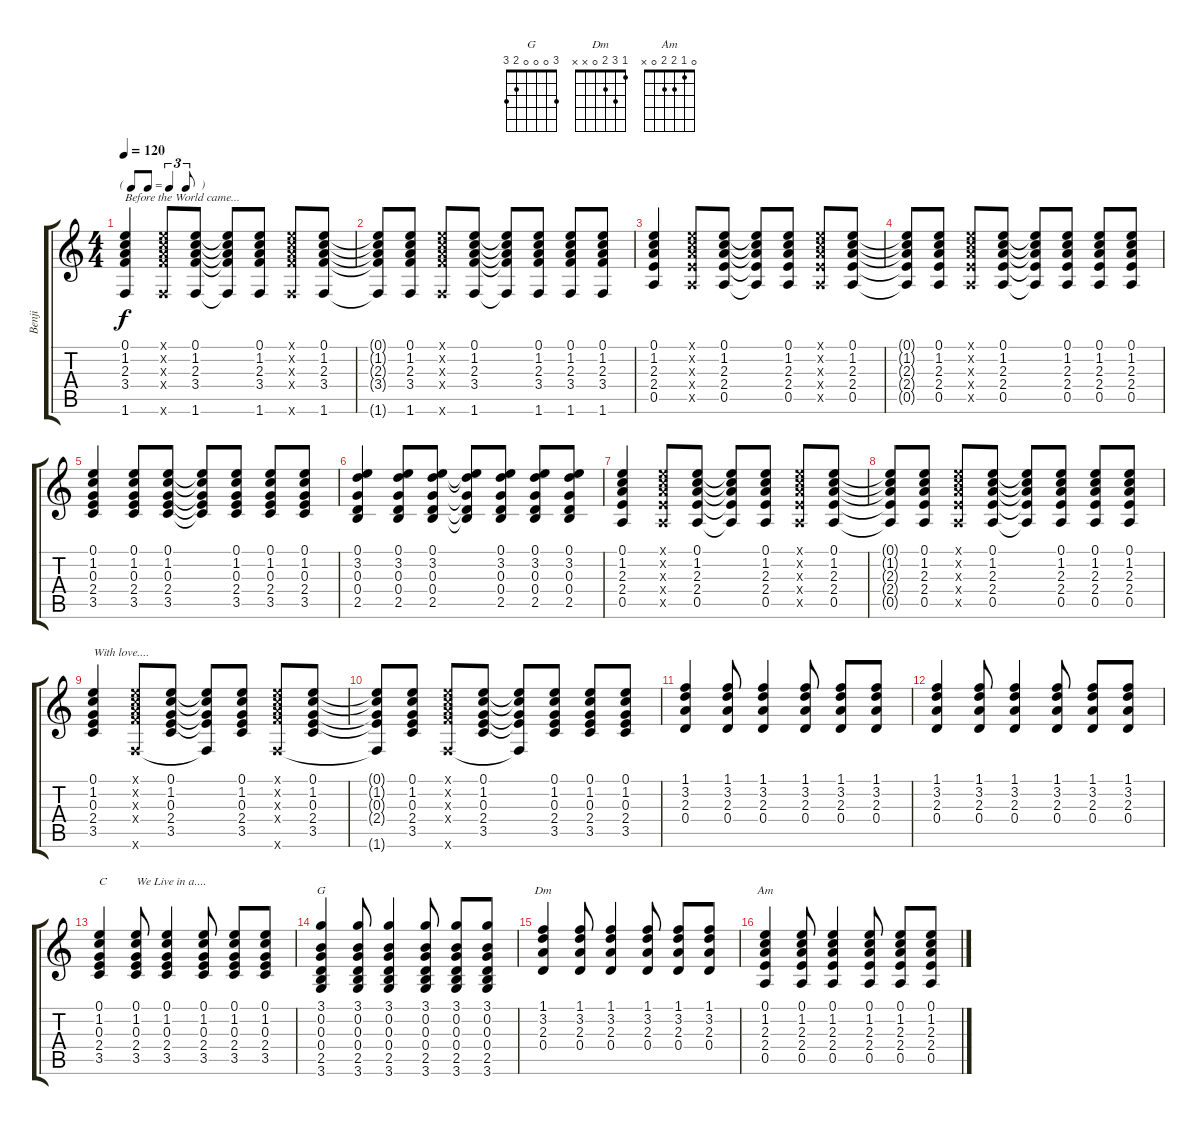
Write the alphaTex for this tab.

\track ("Benji" "Benji") {instrument acousticguitarsteel}
\staff {score tabs}
\tuning (E4 B3 G3 D3 A2 E2) {hide}
\chord ("G" 3 0 0 0 2 3)
\chord ("Dm" 1 3 2 0 x x)
\chord ("Am" 0 1 2 2 0 x)
\ts (4 4)
\tf triplet8th
\tempo 120
\clef g2
\ks c
(0.1 1.2 2.3 3.4 1.6).4{txt "Before the World came..." dy f} (0.1{x} 1.2{x} 2.3{x} 3.4{x} 1.6{x}).8 (0.1 1.2 2.3 3.4 1.6).8 (0.1{t} 1.2{t} 2.3{t} 3.4{t} 1.6{t}).8 (0.1 1.2 2.3 3.4 1.6).8 (0.1{x} 1.2{x} 2.3{x} 3.4{x} 1.6{x}).8 (0.1 1.2 2.3 3.4 1.6).8 |
(0.1{t} 1.2{t} 2.3{t} 3.4{t} 1.6{t}).8 (0.1 1.2 2.3 3.4 1.6).8 (0.1{x} 1.2{x} 2.3{x} 3.4{x} 1.6{x}).8 (0.1 1.2 2.3 3.4 1.6).8 (0.1{t} 1.2{t} 2.3{t} 3.4{t} 1.6{t}).8 (0.1 1.2 2.3 3.4 1.6).8 (0.1 1.2 2.3 3.4 1.6).8 (0.1 1.2 2.3 3.4 1.6).8 |
(0.1 1.2 2.3 2.4 0.5).4 (0.1{x} 1.2{x} 2.3{x} 2.4{x} 0.5{x}).8 (0.1 1.2 2.3 2.4 0.5).8 (0.1{t} 1.2{t} 2.3{t} 2.4{t} 0.5{t}).8 (0.1 1.2 2.3 2.4 0.5).8 (0.1{x} 1.2{x} 2.3{x} 2.4{x} 0.5{x}).8 (0.1 1.2 2.3 2.4 0.5).8 |
(0.1{t} 1.2{t} 2.3{t} 2.4{t} 0.5{t}).8 (0.1 1.2 2.3 2.4 0.5).8 (0.1{x} 1.2{x} 2.3{x} 2.4{x} 0.5{x}).8 (0.1 1.2 2.3 2.4 0.5).8 (0.1{t} 1.2{t} 2.3{t} 2.4{t} 0.5{t}).8 (0.1 1.2 2.3 2.4 0.5).8 (0.1 1.2 2.3 2.4 0.5).8 (0.1 1.2 2.3 2.4 0.5).8 |
(0.1 1.2 0.3 2.4 3.5).4 (0.1 1.2 0.3 2.4 3.5).8 (0.1 1.2 0.3 2.4 3.5).8 (0.1{t} 1.2{t} 0.3{t} 2.4{t} 3.5{t}).8 (0.1 1.2 0.3 2.4 3.5).8 (0.1 1.2 0.3 2.4 3.5).8 (0.1 1.2 0.3 2.4 3.5).8 |
(0.1 3.2 0.3 0.4 2.5).4 (0.1 3.2 0.3 0.4 2.5).8 (0.1 3.2 0.3 0.4 2.5).8 (0.1{t} 3.2{t} 0.3{t} 0.4{t} 2.5{t}).8 (0.1 3.2 0.3 0.4 2.5).8 (0.1 3.2 0.3 0.4 2.5).8 (0.1 3.2 0.3 0.4 2.5).8 |
(0.1 1.2 2.3 2.4 0.5).4 (0.1{x} 1.2{x} 2.3{x} 2.4{x} 0.5{x}).8 (0.1 1.2 2.3 2.4 0.5).8 (0.1{t} 1.2{t} 2.3{t} 2.4{t} 0.5{t}).8 (0.1 1.2 2.3 2.4 0.5).8 (0.1{x} 1.2{x} 2.3{x} 2.4{x} 0.5{x}).8 (0.1 1.2 2.3 2.4 0.5).8 |
(0.1{t} 1.2{t} 2.3{t} 2.4{t} 0.5{t}).8 (0.1 1.2 2.3 2.4 0.5).8 (0.1{x} 1.2{x} 2.3{x} 2.4{x} 0.5{x}).8 (0.1 1.2 2.3 2.4 0.5).8 (0.1{t} 1.2{t} 2.3{t} 2.4{t} 0.5{t}).8 (0.1 1.2 2.3 2.4 0.5).8 (0.1 1.2 2.3 2.4 0.5).8 (0.1 1.2 2.3 2.4 0.5).8 |
(0.1 1.2 0.3 2.4 3.5).4{txt "With love...."} (0.1{x} 1.2{x} 2.3{x} 3.4{x} 1.6{x}).8 (0.1 1.2 0.3 2.4 3.5).8 (0.1{t} 1.2{t} 0.3{t} 2.4{t} 1.6{t}).8 (0.1 1.2 0.3 2.4 3.5).8 (0.1{x} 1.2{x} 2.3{x} 3.4{x} 1.6{x}).8 (0.1 1.2 0.3 2.4 3.5).8 |
(0.1{t} 1.2{t} 0.3{t} 2.4{t} 1.6{t}).8 (0.1 1.2 0.3 2.4 3.5).8 (0.1{x} 1.2{x} 2.3{x} 3.4{x} 1.6{x}).8 (0.1 1.2 0.3 2.4 3.5).8 (0.1{t} 1.2{t} 0.3{t} 2.4{t} 1.6{t}).8 (0.1 1.2 0.3 2.4 3.5).8 (0.1 1.2 0.3 2.4 3.5).8 (0.1 1.2 0.3 2.4 3.5).8 |
(1.1 3.2 2.3 0.4).4 (1.1 3.2 2.3 0.4).8 (1.1 3.2 2.3 0.4).4 (1.1 3.2 2.3 0.4).8 (1.1 3.2 2.3 0.4).8 (1.1 3.2 2.3 0.4).8 |
(1.1 3.2 2.3 0.4).4 (1.1 3.2 2.3 0.4).8 (1.1 3.2 2.3 0.4).4 (1.1 3.2 2.3 0.4).8 (1.1 3.2 2.3 0.4).8 (1.1 3.2 2.3 0.4).8 |
(0.1 1.2 0.3 2.4 3.5).4{txt "C"} (0.1 1.2 0.3 2.4 3.5).8{txt "We Live in a...."} (0.1 1.2 0.3 2.4 3.5).4 (0.1 1.2 0.3 2.4 3.5).8 (0.1 1.2 0.3 2.4 3.5).8 (0.1 1.2 0.3 2.4 3.5).8 |
(3.1 0.2 0.3 0.4 2.5 3.6).4{ch "G"} (3.1 0.2 0.3 0.4 2.5 3.6).8 (3.1 0.2 0.3 0.4 2.5 3.6).4 (3.1 0.2 0.3 0.4 2.5 3.6).8 (3.1 0.2 0.3 0.4 2.5 3.6).8 (3.1 0.2 0.3 0.4 2.5 3.6).8 |
(1.1 3.2 2.3 0.4).4{ch "Dm"} (1.1 3.2 2.3 0.4).8 (1.1 3.2 2.3 0.4).4 (1.1 3.2 2.3 0.4).8 (1.1 3.2 2.3 0.4).8 (1.1 3.2 2.3 0.4).8 |
(0.1 1.2 2.3 2.4 0.5).4{ch "Am"} (0.1 1.2 2.3 2.4 0.5).8 (0.1 1.2 2.3 2.4 0.5).4 (0.1 1.2 2.3 2.4 0.5).8 (0.1 1.2 2.3 2.4 0.5).8 (0.1 1.2 2.3 2.4 0.5).8
